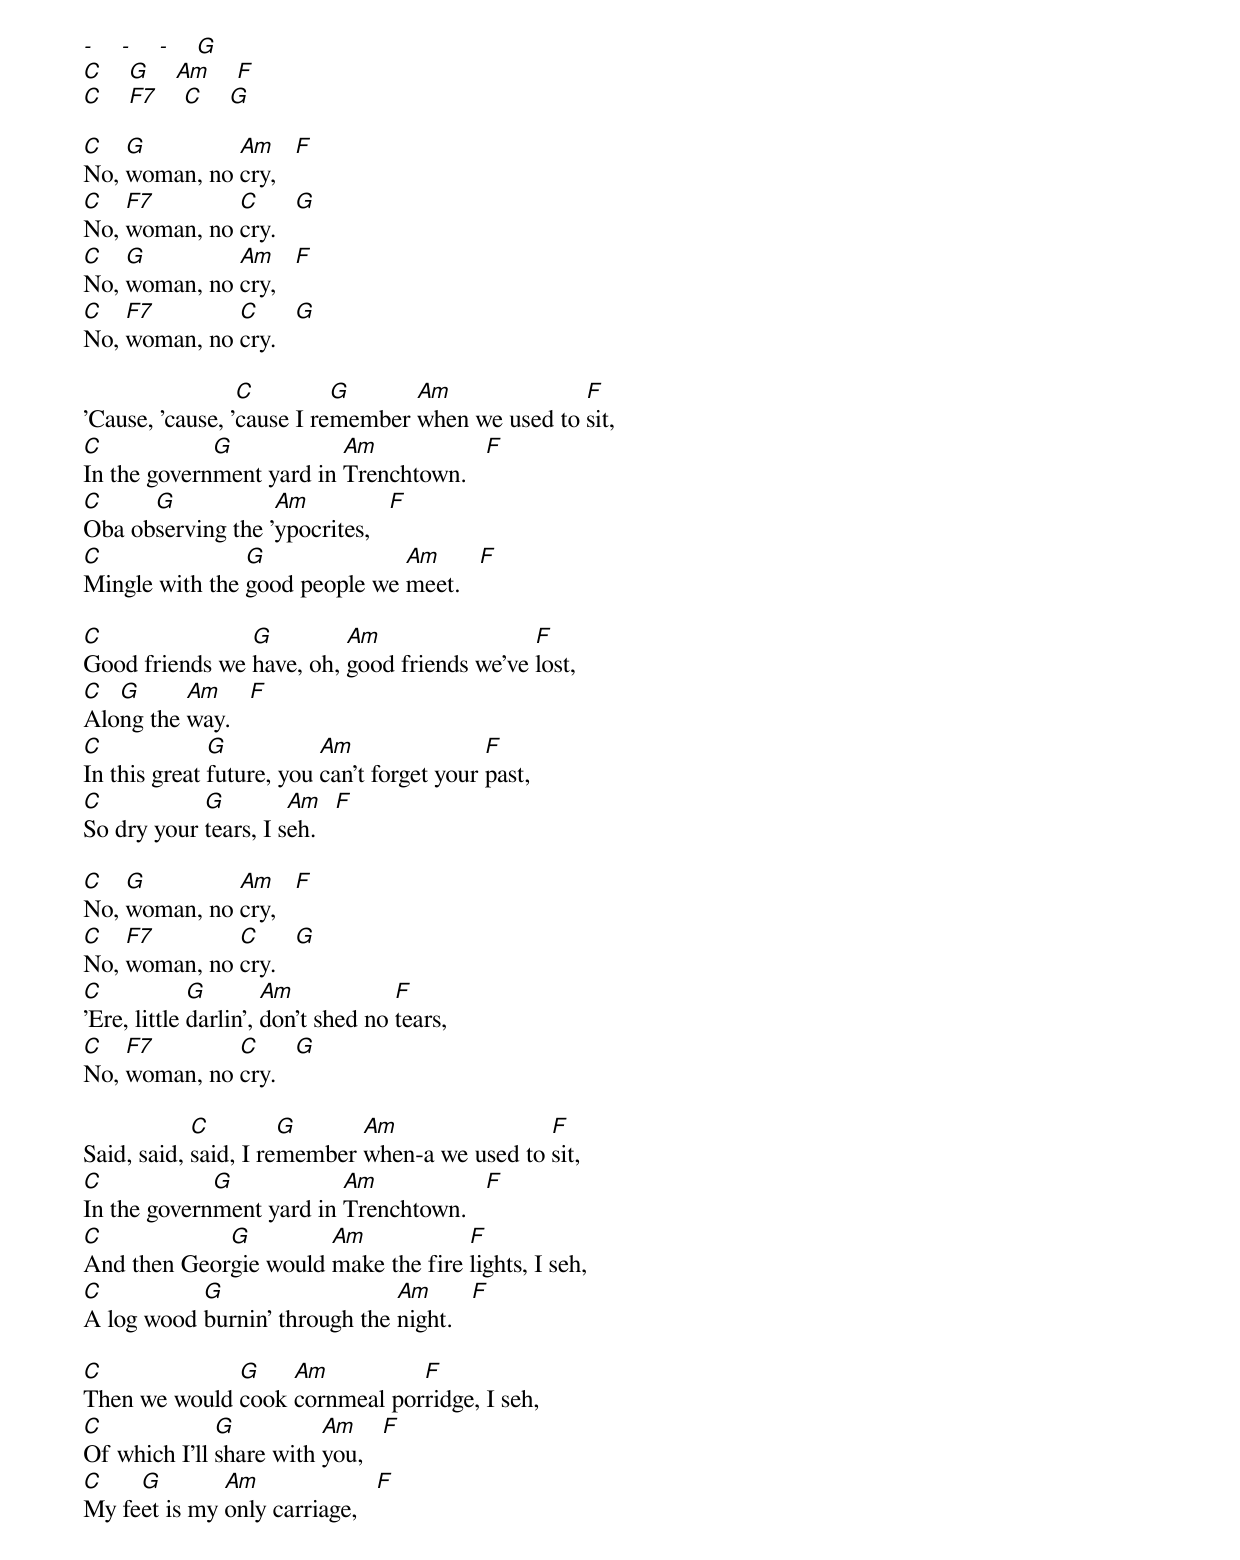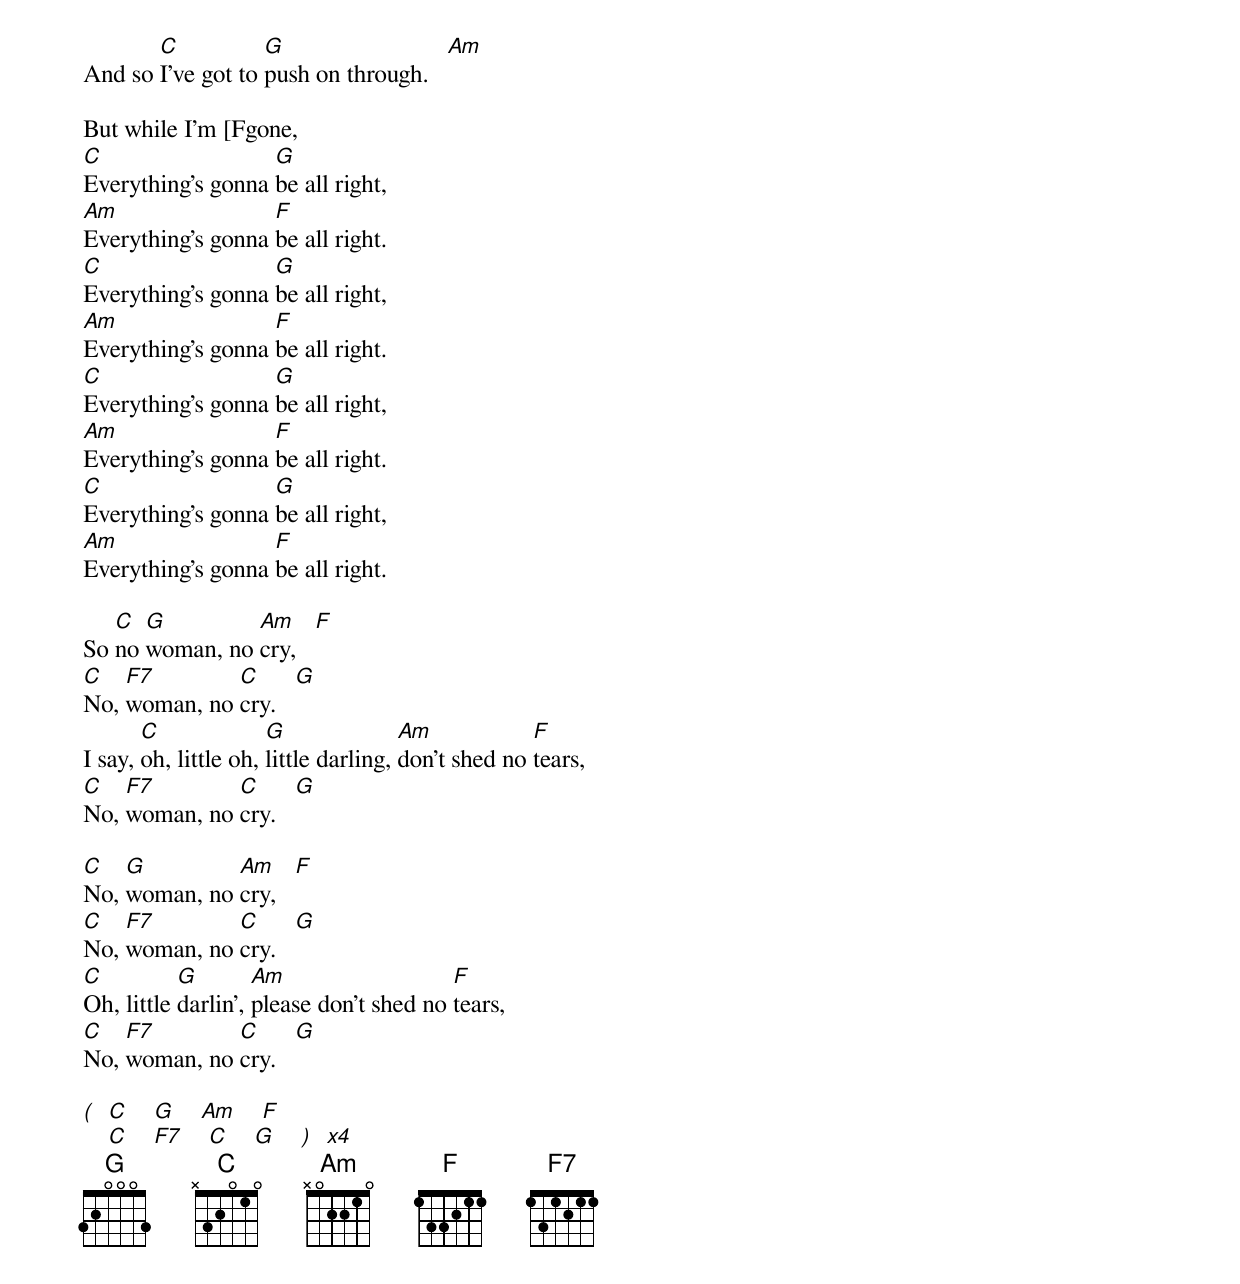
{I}
[-]    [-]    [-]    [G]
[C]    [G]    [Am]    [F]
[C]    [F7]    [C]    [G]

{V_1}
[C]No, [G]woman, no [Am]cry,   [F]
[C]No, [F7]woman, no [C]cry.   [G]
[C]No, [G]woman, no [Am]cry,   [F]
[C]No, [F7]woman, no [C]cry.   [G]

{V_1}
'Cause, 'cause, '[C]cause I re[G]member [Am]when we used to [F]sit,
[C]In the govern[G]ment yard in [Am]Trenchtown.   [F]
[C]Oba ob[G]serving the '[Am]ypocrites,   [F]
[C]Mingle with the [G]good people we [Am]meet.   [F]

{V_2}
[C]Good friends we [G]have, oh, [Am]good friends we've [F]lost,
[C]Alo[G]ng the [Am]way.   [F]
[C]In this great [G]future, you [Am]can't forget your [F]past,
[C]So dry your [G]tears, I s[Am]eh.   [F]

{C}
[C]No, [G]woman, no [Am]cry,   [F]
[C]No, [F7]woman, no [C]cry.   [G]
[C]'Ere, little [G]darlin', [Am]don't shed no [F]tears,
[C]No, [F7]woman, no [C]cry.   [G]

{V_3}
Said, said, [C]said, I re[G]member [Am]when-a we used to [F]sit,
[C]In the govern[G]ment yard in [Am]Trenchtown.   [F]
[C]And then Geor[G]gie would [Am]make the fire [F]lights, I seh,
[C]A log wood [G]burnin' through the [Am]night.   [F]

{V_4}
[C]Then we would [G]cook [Am]cornmeal por[F]ridge, I seh,
[C]Of which I'll [G]share with [Am]you,   [F]
[C]My fe[G]et is my [Am]only carriage,   [F]
And so [C]I've got to [G]push on through.   [Am]

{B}
But while I'm [Fgone,
[C]Everything's gonna [G]be all right,
[Am]Everything's gonna [F]be all right.
[C]Everything's gonna [G]be all right,
[Am]Everything's gonna [F]be all right.
[C]Everything's gonna [G]be all right,
[Am]Everything's gonna [F]be all right.
[C]Everything's gonna [G]be all right,
[Am]Everything's gonna [F]be all right.

{C}
So [C]no [G]woman, no [Am]cry,   [F]
[C]No, [F7]woman, no [C]cry.   [G]
I say, [C]oh, little oh, [G]little darling, [Am]don't shed no [F]tears,
[C]No, [F7]woman, no [C]cry.   [G]

{C}
[C]No, [G]woman, no [Am]cry,   [F]
[C]No, [F7]woman, no [C]cry.   [G]
[C]Oh, little [G]darlin', [Am]please don't shed no [F]tears,
[C]No, [F7]woman, no [C]cry.   [G]

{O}
[(]  [C]    [G]    [Am]    [F]
    [C]    [F7]    [C]    [G]    [)]  [x4]
